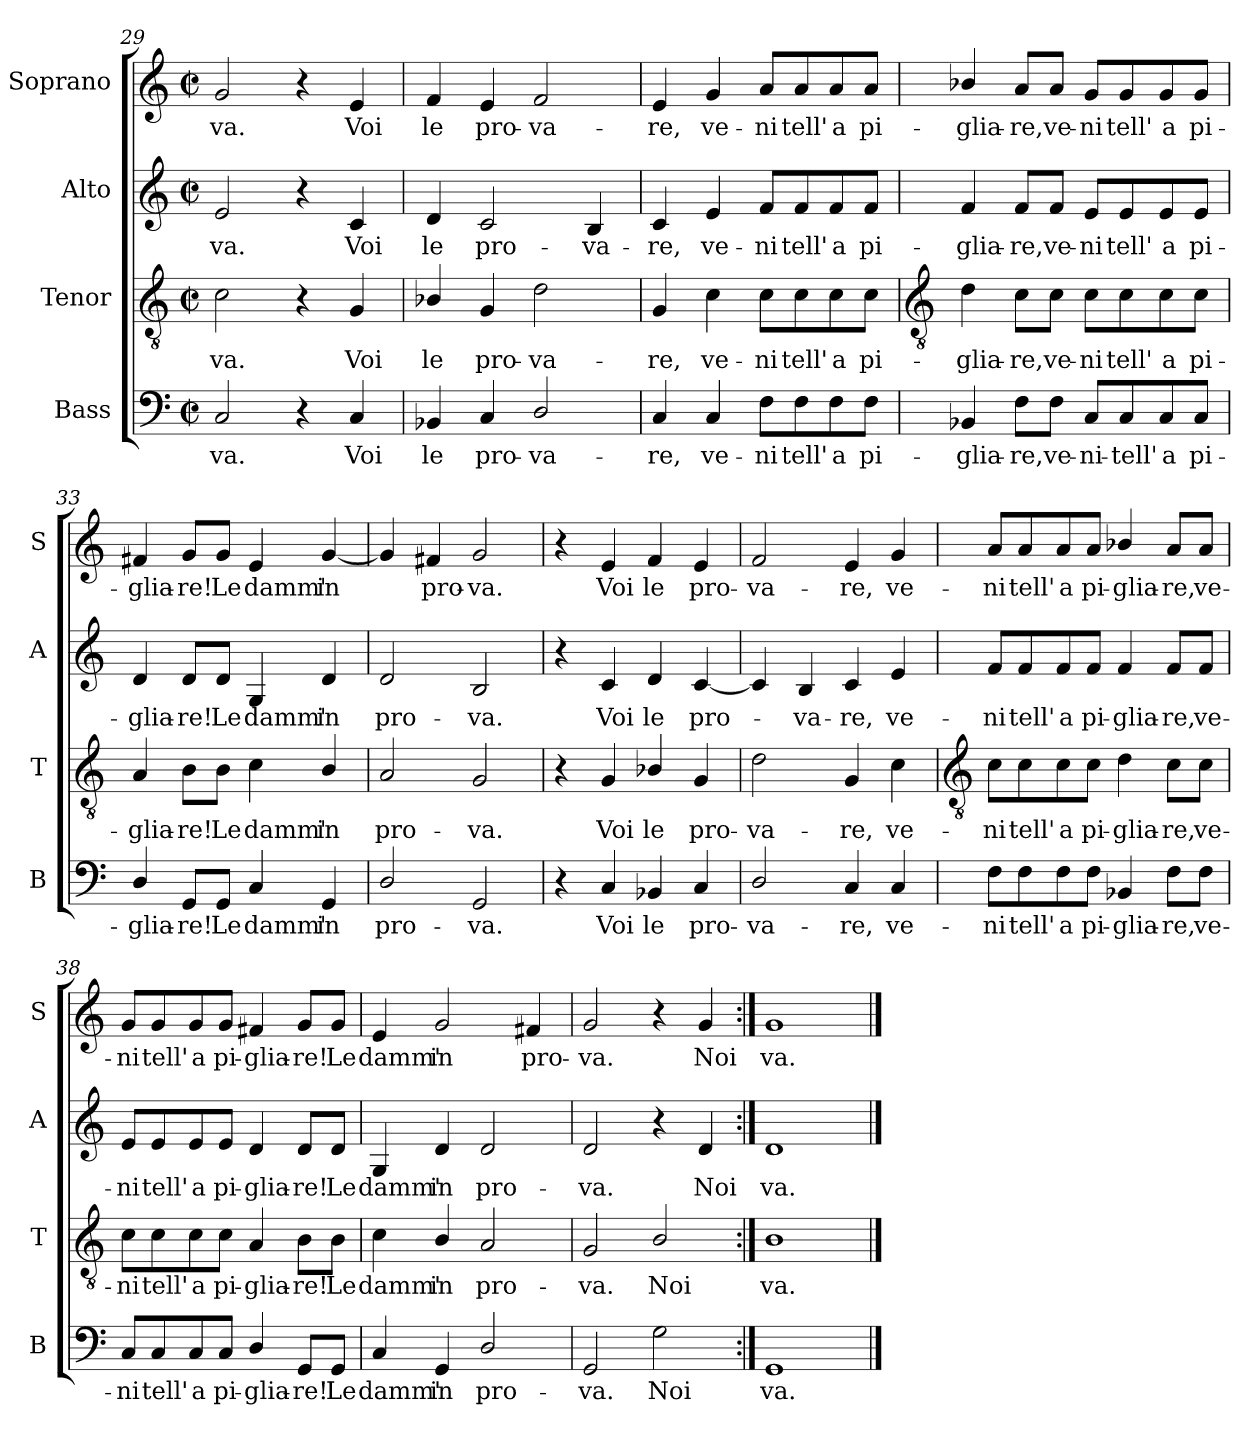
**kern	**text	**kern	**text	**kern	**text	**kern	**text
*part4	*part4	*part3	*part3	*part2	*part2	*part1	*part1
*staff4	*staff4	*staff3	*staff3	*staff2	*staff2	*staff1	*staff1
*I"Bass	*	*I"Tenor	*	*I"Alto	*	*I"Soprano	*
*I'B	*	*I'T	*	*I'A	*	*I'S	*
*clefF4	*	*clefGv2	*	*clefG2	*	*clefG2	*
*k[]	*	*k[]	*	*k[]	*	*k[]	*
*C:	*	*C:	*	*C:	*	*C:	*
*M2/2	*	*M2/2	*	*M2/2	*	*M2/2	*
*met(c|)	*	*met(c|)	*	*met(c|)	*	*met(c|)	*
=29	=29	=29	=29	=29	=29	=29	=29
!	!LO:LY:b	!	!LO:LY:b	!	!LO:LY:b	!	!LO:LY:b
2C	-va.	2c	-va.	2e	-va.	2g	-va.
4r	.	4r	.	4r	.	4r	.
!	!LO:LY:b	!	!LO:LY:b	!	!LO:LY:b	!	!LO:LY:b
4C	Voi	4G	Voi	4c	Voi	4e	Voi
=30	=30	=30	=30	=30	=30	=30	=30
!	!LO:LY:b	!	!LO:LY:b	!	!LO:LY:b	!	!LO:LY:b
4BB-X	le	4B-X/	le	4d	le	4f	le
!	!LO:LY:b	!	!LO:LY:b	!	!LO:LY:b	!	!LO:LY:b
4C	pro-	4G	pro-	2c	pro-	4e	pro-
!	!LO:LY:b	!	!LO:LY:b	!	!	!	!LO:LY:b
2D/	-va-	2d	-va-	.	.	2f	-va-
!	!	!	!	!	!LO:LY:b	!	!
.	.	.	.	4B	-va-	.	.
=31	=31	=31	=31	=31	=31	=31	=31
!	!LO:LY:b	!	!LO:LY:b	!	!LO:LY:b	!	!LO:LY:b
4C	-re,	4G	-re,	4c	-re,	4e	-re,
!	!LO:LY:b	!	!LO:LY:b	!	!LO:LY:b	!	!LO:LY:b
4C	ve-	4c	ve-	4e	ve-	4g	ve-
!	!LO:LY:b	!	!LO:LY:b	!	!LO:LY:b	!	!LO:LY:b
8F\L	-ni	8c\L	-ni	8f/L	-ni	8a/L	-ni
!	!LO:LY:b	!	!LO:LY:b	!	!LO:LY:b	!	!LO:LY:b
8F\	tell'	8c\	tell'	8f/	tell'	8a/	tell'
!	!LO:LY:b	!	!LO:LY:b	!	!LO:LY:b	!	!LO:LY:b
8F\	a	8c\	a	8f/	a	8a/	a
!	!LO:LY:b	!	!LO:LY:b	!	!LO:LY:b	!	!LO:LY:b
8F\J	pi-	8c\J	pi-	8f/J	pi-	8a/J	pi-
!!LO:LB:g=z
=32	=32	=32	=32	=32	=32	=32	=32
*	*	*clefGv2	*	*	*	*	*
!	!LO:LY:b	!	!LO:LY:b	!	!LO:LY:b	!	!LO:LY:b
4BB-X	-glia-	4d	-glia-	4f	-glia-	4b-X/	-glia-
!	!LO:LY:b	!	!LO:LY:b	!	!LO:LY:b	!	!LO:LY:b
8F\L	-re,	8c\L	-re,	8f/L	-re,	8a/L	-re,
!	!LO:LY:b	!	!LO:LY:b	!	!LO:LY:b	!	!LO:LY:b
8F\J	ve-	8c\J	ve-	8f/J	ve-	8a/J	ve-
!	!LO:LY:b	!	!LO:LY:b	!	!LO:LY:b	!	!LO:LY:b
8C/L	-ni-	8c\L	-ni	8e/L	-ni	8g/L	-ni
!	!LO:LY:b	!	!LO:LY:b	!	!LO:LY:b	!	!LO:LY:b
8C/	-tell'	8c\	tell'	8e/	tell'	8g/	tell'
!	!LO:LY:b	!	!LO:LY:b	!	!LO:LY:b	!	!LO:LY:b
8C/	a	8c\	a	8e/	a	8g/	a
!	!LO:LY:b	!	!LO:LY:b	!	!LO:LY:b	!	!LO:LY:b
8C/J	pi-	8c\J	pi-	8e/J	pi-	8g/J	pi-
=33	=33	=33	=33	=33	=33	=33	=33
!	!LO:LY:b	!	!LO:LY:b	!	!LO:LY:b	!	!LO:LY:b
4D/	-glia-	4A	-glia-	4d	-glia-	4f#X	-glia-
!	!LO:LY:b	!	!LO:LY:b	!	!LO:LY:b	!	!LO:LY:b
8GG/L	-re!	8B\L	-re!	8d/L	-re!	8g/L	-re!
!	!LO:LY:b	!	!LO:LY:b	!	!LO:LY:b	!	!LO:LY:b
8GG/J	Le	8B\J	Le	8d/J	Le	8g/J	Le
!	!LO:LY:b	!	!LO:LY:b	!	!LO:LY:b	!	!LO:LY:b
4C	damm'	4c	damm'	4G	damm'	4e	damm'
!	!LO:LY:b	!	!LO:LY:b	!	!LO:LY:b	!	!LO:LY:b
4GG	in	4B/	in	4d	in	[4g	in
=34	=34	=34	=34	=34	=34	=34	=34
!	!LO:LY:b	!	!LO:LY:b	!	!LO:LY:b	!	!
2D/	pro-	2A	pro-	2d	pro-	4g]	.
!	!	!	!	!	!	!	!LO:LY:b
.	.	.	.	.	.	4f#X	pro-
!	!LO:LY:b	!	!LO:LY:b	!	!LO:LY:b	!	!LO:LY:b
2GG	-va.	2G	-va.	2B	-va.	2g	-va.
=35	=35	=35	=35	=35	=35	=35	=35
4r	.	4r	.	4r	.	4r	.
!	!LO:LY:b	!	!LO:LY:b	!	!LO:LY:b	!	!LO:LY:b
4C	Voi	4G	Voi	4c	Voi	4e	Voi
!	!LO:LY:b	!	!LO:LY:b	!	!LO:LY:b	!	!LO:LY:b
4BB-X	le	4B-X/	le	4d	le	4f	le
!	!LO:LY:b	!	!LO:LY:b	!	!LO:LY:b	!	!LO:LY:b
4C	pro-	4G	pro-	[4c	pro-	4e	pro-
=36	=36	=36	=36	=36	=36	=36	=36
!	!LO:LY:b	!	!LO:LY:b	!	!	!	!LO:LY:b
2D/	-va-	2d	-va-	4c]	.	2f	-va-
!	!	!	!	!	!LO:LY:b	!	!
.	.	.	.	4B	va-	.	.
!	!LO:LY:b	!	!LO:LY:b	!	!LO:LY:b	!	!LO:LY:b
4C	-re,	4G	-re,	4c	-re,	4e	-re,
!	!LO:LY:b	!	!LO:LY:b	!	!LO:LY:b	!	!LO:LY:b
4C	ve-	4c	ve-	4e	ve-	4g	ve-
!!LO:LB:g=z
=37	=37	=37	=37	=37	=37	=37	=37
*	*	*clefGv2	*	*	*	*	*
!	!LO:LY:b	!	!LO:LY:b	!	!LO:LY:b	!	!LO:LY:b
8F\L	-ni	8c\L	-ni	8f/L	-ni	8a/L	-ni
!	!LO:LY:b	!	!LO:LY:b	!	!LO:LY:b	!	!LO:LY:b
8F\	tell'	8c\	tell'	8f/	tell'	8a/	tell'
!	!LO:LY:b	!	!LO:LY:b	!	!LO:LY:b	!	!LO:LY:b
8F\	a	8c\	a	8f/	a	8a/	a
!	!LO:LY:b	!	!LO:LY:b	!	!LO:LY:b	!	!LO:LY:b
8F\J	pi-	8c\J	pi-	8f/J	pi-	8a/J	pi-
!	!LO:LY:b	!	!LO:LY:b	!	!LO:LY:b	!	!LO:LY:b
4BB-X	-glia-	4d	-glia-	4f	-glia-	4b-X/	-glia-
!	!LO:LY:b	!	!LO:LY:b	!	!LO:LY:b	!	!LO:LY:b
8F\L	-re,	8c\L	-re,	8f/L	-re,	8a/L	-re,
!	!LO:LY:b	!	!LO:LY:b	!	!LO:LY:b	!	!LO:LY:b
8F\J	ve-	8c\J	ve-	8f/J	ve-	8a/J	ve-
=38	=38	=38	=38	=38	=38	=38	=38
!	!LO:LY:b	!	!LO:LY:b	!	!LO:LY:b	!	!LO:LY:b
8C/L	-ni	8c\L	-ni	8e/L	-ni	8g/L	-ni
!	!LO:LY:b	!	!LO:LY:b	!	!LO:LY:b	!	!LO:LY:b
8C/	tell'	8c\	tell'	8e/	tell'	8g/	tell'
!	!LO:LY:b	!	!LO:LY:b	!	!LO:LY:b	!	!LO:LY:b
8C/	a	8c\	a	8e/	a	8g/	a
!	!LO:LY:b	!	!LO:LY:b	!	!LO:LY:b	!	!LO:LY:b
8C/J	pi-	8c\J	pi-	8e/J	pi-	8g/J	pi-
!	!LO:LY:b	!	!LO:LY:b	!	!LO:LY:b	!	!LO:LY:b
4D/	-glia-	4A	-glia-	4d	-glia-	4f#X	-glia-
!	!LO:LY:b	!	!LO:LY:b	!	!LO:LY:b	!	!LO:LY:b
8GG/L	-re!	8B\L	-re!	8d/L	-re!	8g/L	-re!
!	!LO:LY:b	!	!LO:LY:b	!	!LO:LY:b	!	!LO:LY:b
8GG/J	Le	8B\J	Le	8d/J	Le	8g/J	Le
=39	=39	=39	=39	=39	=39	=39	=39
!	!LO:LY:b	!	!LO:LY:b	!	!LO:LY:b	!	!LO:LY:b
4C	damm'	4c	damm'	4G	damm'	4e	damm'
!	!LO:LY:b	!	!LO:LY:b	!	!LO:LY:b	!	!LO:LY:b
4GG	in	4B/	in	4d	in	2g	in
!	!LO:LY:b	!	!LO:LY:b	!	!LO:LY:b	!	!
2D/	pro-	2A	pro-	2d	pro-	.	.
!	!	!	!	!	!	!	!LO:LY:b
.	.	.	.	.	.	4f#X	pro-
=40	=40	=40	=40	=40	=40	=40	=40
!	!LO:LY:b	!	!LO:LY:b	!	!LO:LY:b	!	!LO:LY:b
2GG	-va.	2G	-va.	2d	-va.	2g	-va.
!	!LO:LY:b	!	!LO:LY:b	!	!	!	!
2G	Noi	2B/	Noi	4r	.	4r	.
!	!	!	!	!	!LO:LY:b	!	!LO:LY:b
.	.	.	.	4d	Noi	4g	Noi
=41:|!	=41:|!	=41:|!	=41:|!	=41:|!	=41:|!	=41:|!	=41:|!
!	!LO:LY:b	!	!LO:LY:b	!	!LO:LY:b	!	!LO:LY:b
1GG	va.	1B	va.	1d	va.	1g	va.
==	==	==	==	==	==	==	==
*-	*-	*-	*-	*-	*-	*-	*-
